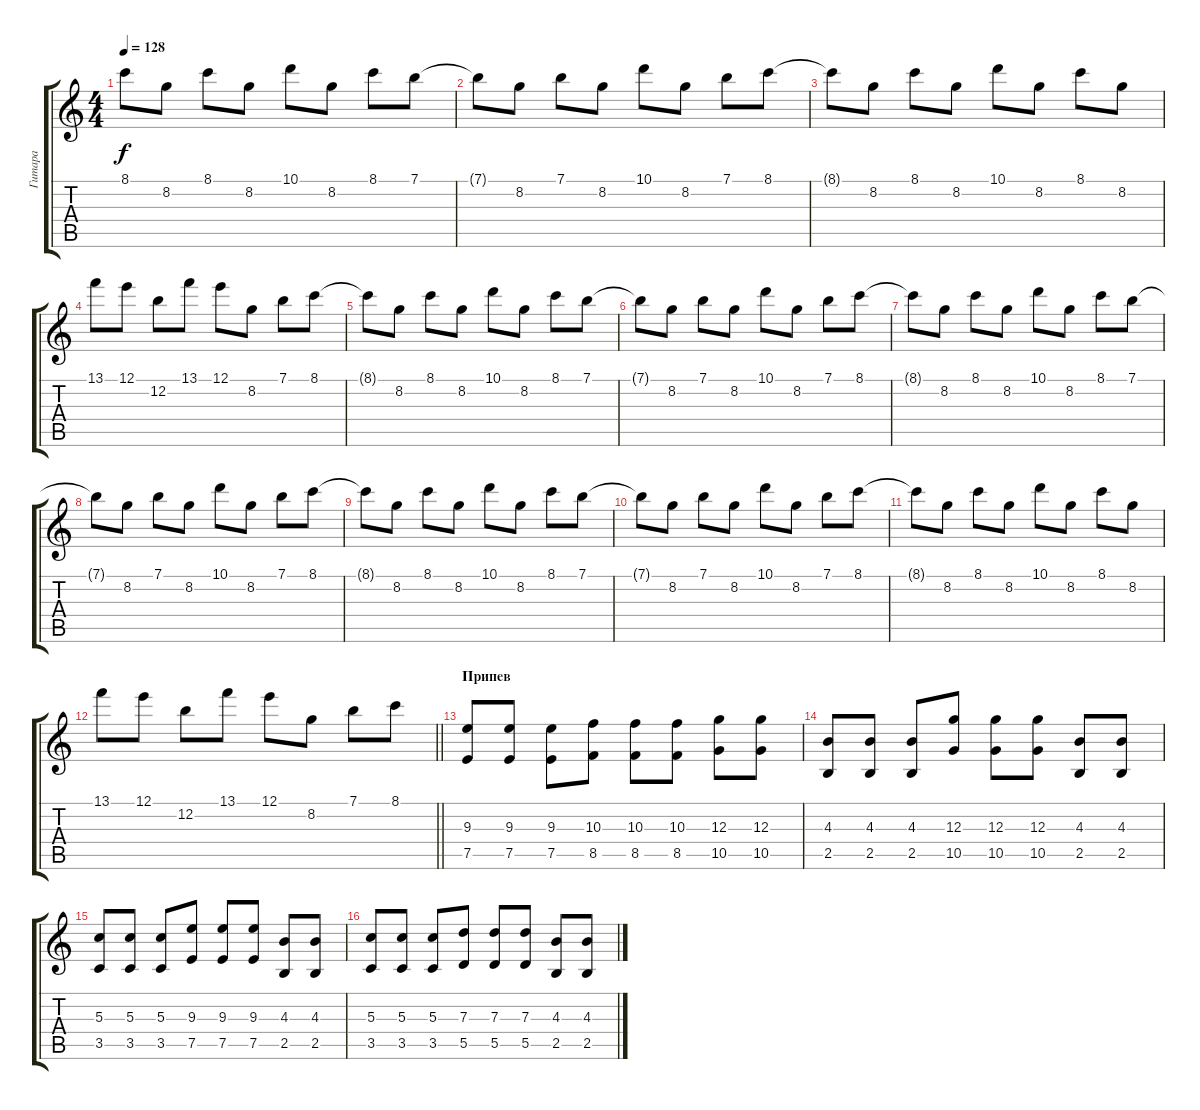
\track ("Гитара" "Гитара") {instrument electricguitarclean}
\staff {score tabs}
\tuning (E4 B3 G3 D3 A2 E2) {hide}
\ts (4 4)
\tempo 128
\clef g2
\ks c
8.1{t}.8{dy f} 8.2.8 8.1.8 8.2.8 10.1.8 8.2.8 8.1.8 7.1.8 |
7.1{t}.8 8.2.8 7.1.8 8.2.8 10.1.8 8.2.8 7.1.8 8.1.8 |
8.1{t}.8 8.2.8 8.1.8 8.2.8 10.1.8 8.2.8 8.1.8 8.2.8 |
13.1.8 12.1.8 12.2.8 13.1.8 12.1.8 8.2.8 7.1.8 8.1.8 |
8.1{t}.8 8.2.8 8.1.8 8.2.8 10.1.8 8.2.8 8.1.8 7.1.8 |
7.1{t}.8 8.2.8 7.1.8 8.2.8 10.1.8 8.2.8 7.1.8 8.1.8 |
8.1{t}.8 8.2.8 8.1.8 8.2.8 10.1.8 8.2.8 8.1.8 7.1.8 |
7.1{t}.8 8.2.8 7.1.8 8.2.8 10.1.8 8.2.8 7.1.8 8.1.8 |
8.1{t}.8 8.2.8 8.1.8 8.2.8 10.1.8 8.2.8 8.1.8 7.1.8 |
7.1{t}.8 8.2.8 7.1.8 8.2.8 10.1.8 8.2.8 7.1.8 8.1.8 |
8.1{t}.8 8.2.8 8.1.8 8.2.8 10.1.8 8.2.8 8.1.8 8.2.8 |
\barLineRight lightlight
13.1.8 12.1.8 12.2.8 13.1.8 12.1.8 8.2.8 7.1.8 8.1.8 |
\section ("" "Припев")
(9.3 7.5).8 (9.3 7.5).8 (9.3 7.5).8 (10.3 8.5).8 (10.3 8.5).8 (10.3 8.5).8 (12.3 10.5).8 (12.3 10.5).8 |
(4.3 2.5).8 (4.3 2.5).8 (4.3 2.5).8 (12.3 10.5).8 (12.3 10.5).8 (12.3 10.5).8 (4.3 2.5).8 (4.3 2.5).8 |
(5.3 3.5).8 (5.3 3.5).8 (5.3 3.5).8 (9.3 7.5).8 (9.3 7.5).8 (9.3 7.5).8 (4.3 2.5).8 (4.3 2.5).8 |
(5.3 3.5).8 (5.3 3.5).8 (5.3 3.5).8 (7.3 5.5).8 (7.3 5.5).8 (7.3 5.5).8 (4.3 2.5).8 (4.3 2.5).8
